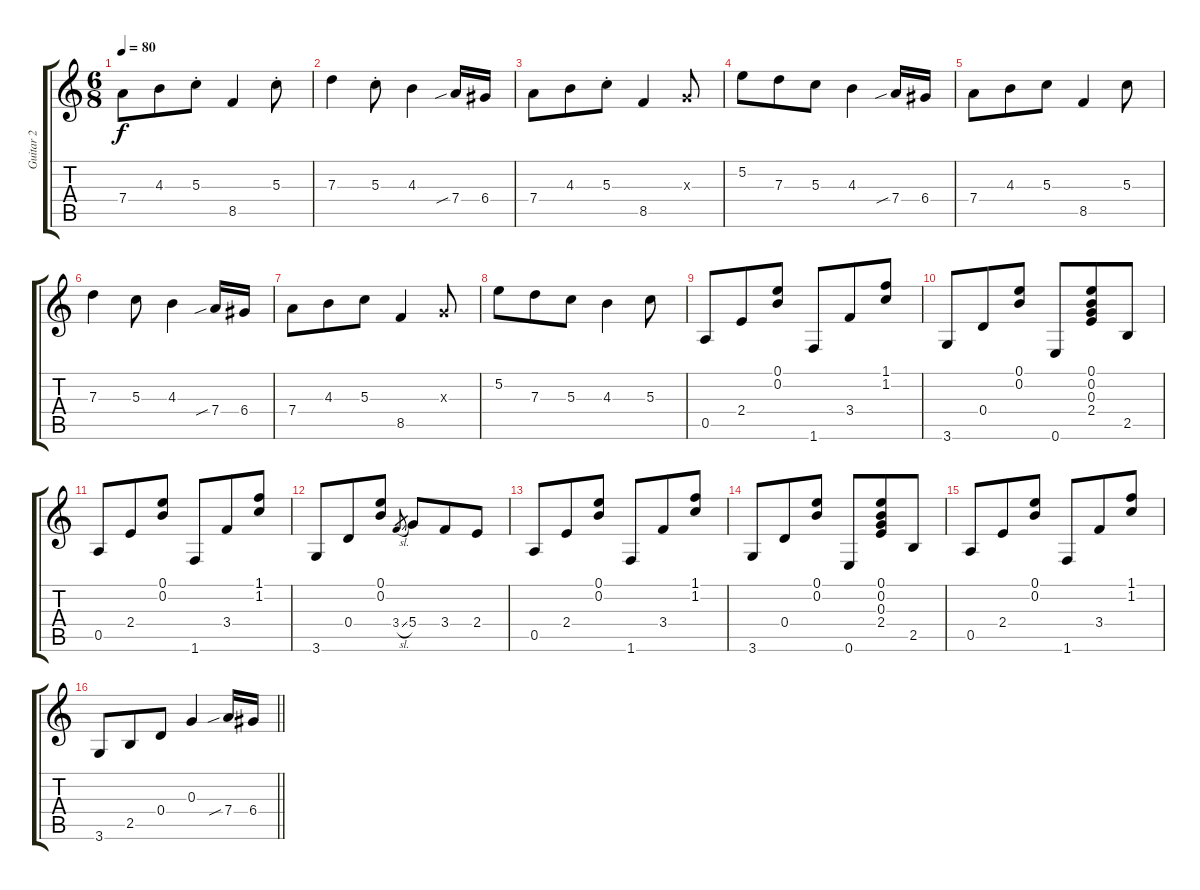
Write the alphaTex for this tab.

\track ("Guitar 2" "Guitar 2") {instrument acousticguitarsteel}
\staff {score tabs}
\tuning (E4 B3 G3 D3 A2 E2) {hide}
\ts (6 8)
\tempo 80
\clef g2
\ks c
7.4.8{dy f} 4.3.8 5.3{st}.8 8.5.4 5.3{st}.8 |
7.3.4 5.3{st}.8 4.3.4 7.4{sib}.16 6.4.16 |
7.4.8 4.3.8 5.3{st}.8 8.5.4 0.3{x}.8 |
5.2.8 7.3.8 5.3.8 4.3.4 7.4{sib}.16 6.4.16 |
7.4.8 4.3.8 5.3.8 8.5.4 5.3.8 |
7.3.4 5.3.8 4.3.4 7.4{sib}.16 6.4.16 |
7.4.8 4.3.8 5.3.8 8.5.4 0.3{x}.8 |
5.2.8 7.3.8 5.3.8 4.3.4 5.3.8 |
0.5.8 2.4.8 (0.1 0.2).8 1.6.8 3.4.8 (1.1 1.2).8 |
3.6.8 0.4.8 (0.1 0.2).8 0.6.8 (0.1 0.2 0.3 2.4).8 2.5.8 |
0.5.8 2.4.8 (0.1 0.2).8 1.6.8 3.4.8 (1.1 1.2).8 |
3.6.8 0.4.8 (0.1 0.2).8 3.4{sl}.8{gr} 5.4.8 3.4.8 2.4.8 |
0.5.8 2.4.8 (0.1 0.2).8 1.6.8 3.4.8 (1.1 1.2).8 |
3.6.8 0.4.8 (0.1 0.2).8 0.6.8 (0.1 0.2 0.3 2.4).8 2.5.8 |
0.5.8 2.4.8 (0.1 0.2).8 1.6.8 3.4.8 (1.1 1.2).8 |
\barLineRight lightlight
3.6.8 2.5.8 0.4.8 0.3.4 7.4{sib}.16 6.4.16
